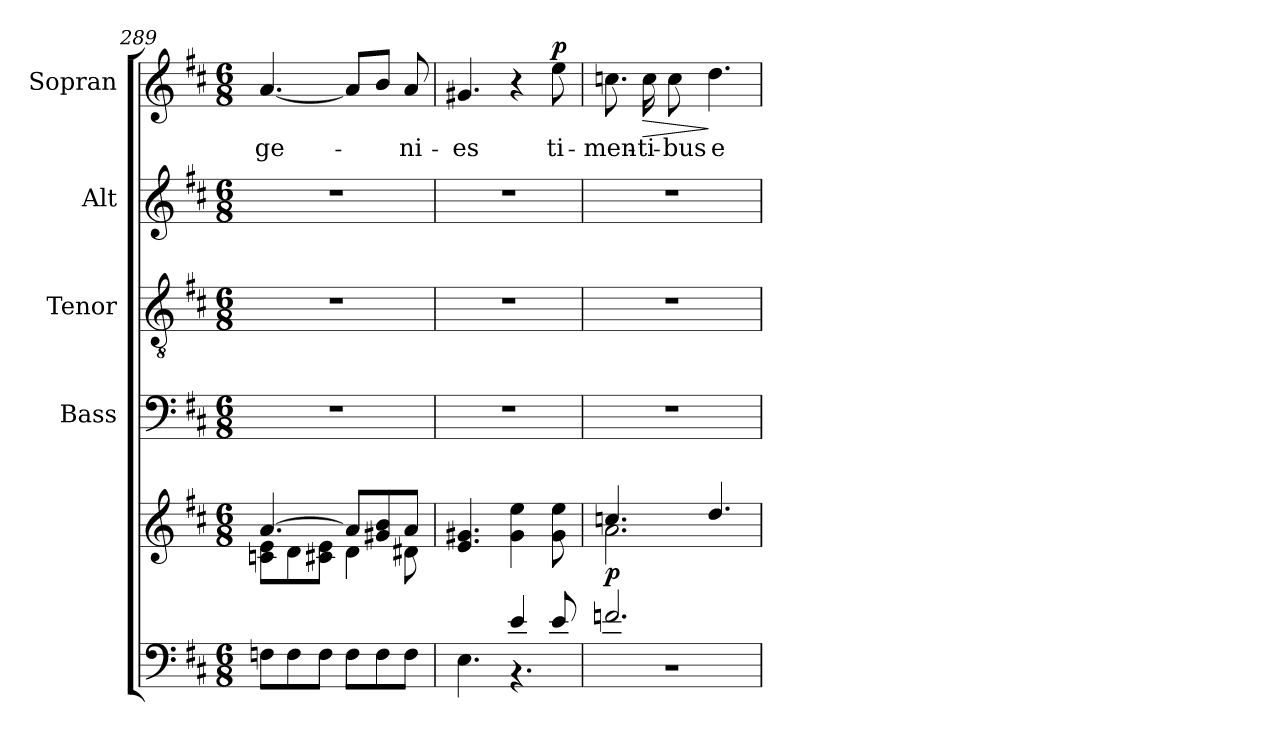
**kern	**kern	**dynam	**kern	**kern	**kern	**kern	**text	**dynam
*part5	*part5	*part5	*part4	*part3	*part2	*part1	*part1	*part1
*staff6	*staff5	*staff5/6	*staff4	*staff3	*staff2	*staff1	*staff1	*staff1
*	*	*	*I"Bass	*I"Tenor	*I"Alt	*I"Sopran	*	*
*	*	*	*I'B	*I'T	*I'A	*I'S	*	*
!!LO:PB:g=z
*clefF4	*clefG2	*	*clefF4	*clefGv2	*clefG2	*clefG2	*	*
*k[f#c#]	*k[f#c#]	*	*k[f#c#]	*k[f#c#]	*k[f#c#]	*k[f#c#]	*	*
*D:	*D:	*	*D:	*D:	*D:	*D:	*	*
*M6/8	*M6/8	*	*M6/8	*M6/8	*M6/8	*M6/8	*	*
=289	=289	=289	=289	=289	=289	=289	=289	=289
*	*^	*	*	*	*	*	*	*
!	!	!	!	!	!	!	!	!LO:LY:b	!
8Fn\L	[>4.a/	8cn\ 8e\L	.	2.r	2.r	2.r	[4.a/	-ge-	.
8F\	.	8d\	.	.	.	.	.	.	.
8F\J	.	8c#X\ 8e\J	.	.	.	.	.	.	.
8F\L	8a/L]	4d\	.	.	.	.	8a/L]	.	.
8F\	8g#X/ 8b/	.	.	.	.	.	8b/J	.	.
!	!	!	!	!	!	!	!	!LO:LY:b	!
8F\J	8a/J	8d#X\	.	.	.	.	8a/	-ni-	.
=290	=290	=290	=290	=290	=290	=290	=290	=290	=290
*^	*	*	*	*	*	*	*	*	*
!	!	!	!	!	!	!	!	!	!LO:LY:b	!
*	*	*v	*v	*	*	*	*	*	*	*
4.ryy	4.E\	4.e/ 4.g#X/	.	2.r	2.r	2.r	4.g#X/	-es	.
4e/	4.r	4g#\ 4ee\	.	.	.	.	4r	.	.
!	!	!	!	!	!	!	!	!LO:LY:b	!LO:DY:a
8e/	.	8g#\ 8ee\	.	.	.	.	8ee\	ti-	p
=291	=291	=291	=291	=291	=291	=291	=291	=291	=291
!	!LO:N:vis=1	!	!LO:DY:b	!	!	!	!	!LO:LY:b	!
*	*	*^	*	*	*	*	*	*	*
2.fn/	2.r	4.ccn/	2.a\	p	2.r	2.r	2.r	8.ccn\	-men-	.
!	!	!	!	!	!	!	!	!	!LO:LY:b	!LO:HP:b
.	.	.	.	.	.	.	.	16cc\	-ti-	>
!	!	!	!	!	!	!	!	!	!LO:LY:b	!
.	.	.	.	.	.	.	.	8cc\	-bus	.
!	!	!	!	!	!	!	!	!	!LO:LY:b	!
.	.	4.dd/	.	.	.	.	.	4.dd\	e-	]
*v	*v	*	*	*	*	*	*	*	*	*
*	*v	*v	*	*	*	*	*	*	*
=	=	=	=	=	=	=	=	=
*-	*-	*-	*-	*-	*-	*-	*-	*-
